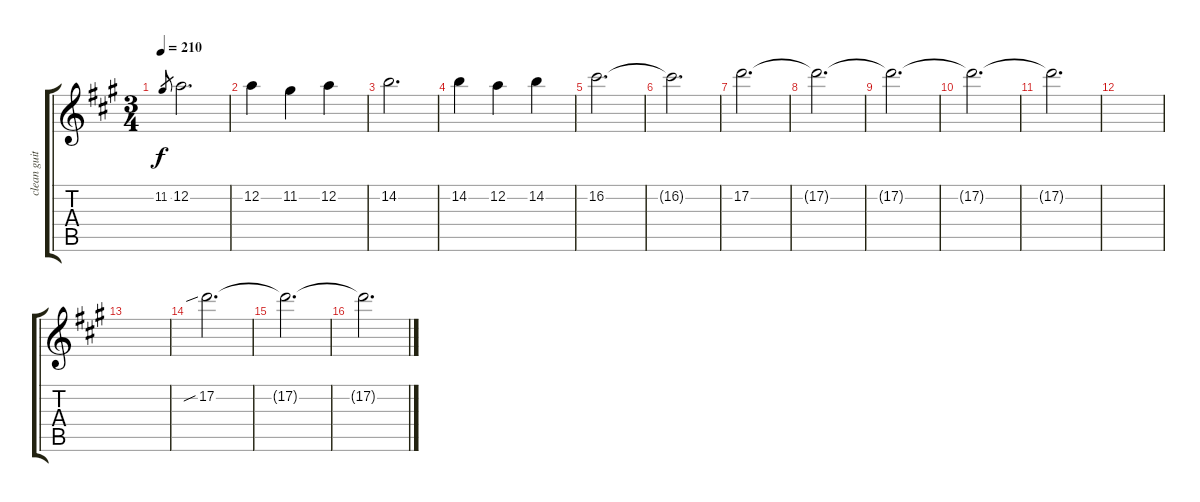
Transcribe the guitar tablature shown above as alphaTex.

\track ("clean guitar 1" "clean guit") {instrument acousticguitarnylon}
\staff {score tabs}
\tuning (D4 A3 F3 C3 G2 C2) {hide}
\ts (3 4)
\tempo 210
\clef g2
\ks a
11.2.8{gr dy f} 12.2.2{d} |
12.2.4 11.2.4 12.2.4 |
14.2.2{d} |
14.2.4 12.2.4 14.2.4 |
16.2.2{d} |
16.2{t}.2{d} |
17.2.2{d} |
17.2{t}.2{d} |
17.2{t}.2{d} |
17.2{t}.2{d} |
17.2{t}.2{d} |
|
|
17.2{sib}.2{d} |
17.2{t}.2{d} |
17.2{t}.2{d}
